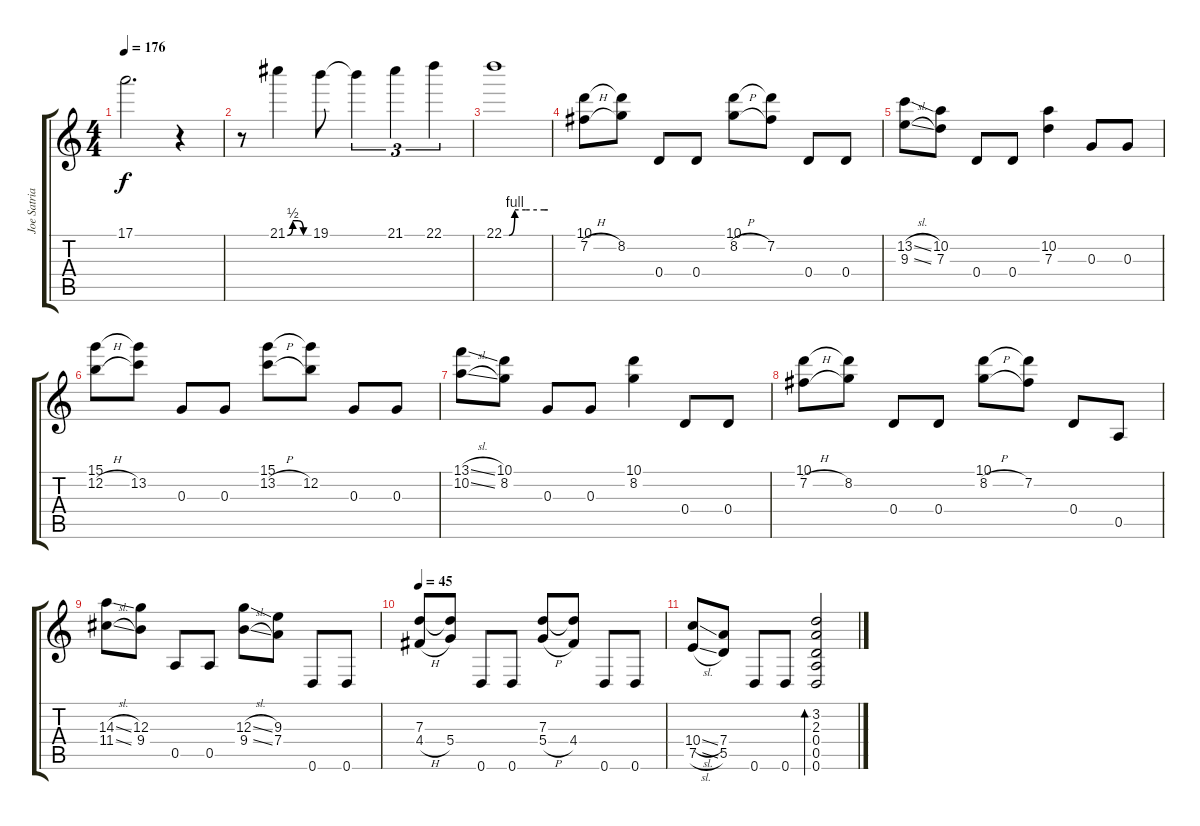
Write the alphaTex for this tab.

\track ("Joe Satriani" "Joe Satria") {instrument distortionguitar}
\staff {score tabs}
\tuning (E4 B3 G3 D3 A2 D2) {hide}
\ts (4 4)
\tempo 176
\clef g2
\ks c
17.1{t}.2{d dy f} r.4 |
r.8 21.1{be (custom 0 0 15 2 30 2 45 0 60 0)}.4 19.1.8 19.1{t}.4{tu (3 2)} 21.1.4{tu (3 2)} 22.1.4{tu (3 2)} |
22.1{be (custom 0 0 7 0 15 4 30 4 55 4 60 4)}.1 |
(10.1 7.2{h}).8 (10.1{t} 8.2).8 0.4.8 0.4.8 (10.1 8.2{h}).8 (10.1{t} 7.2).8 0.4.8 0.4.8 |
(13.2{sl} 9.3{sl}).8 (10.2 7.3).8 0.4.8 0.4.8 (10.2 7.3).4 0.3.8 0.3.8 |
(15.1 12.2{h}).8 (15.1{t} 13.2).8 0.3.8 0.3.8 (15.1 13.2{h}).8 (15.1{t} 12.2).8 0.3.8 0.3.8 |
(13.1{sl} 10.2{sl}).8 (10.1 8.2).8 0.3.8 0.3.8 (10.1 8.2).4 0.4.8 0.4.8 |
(10.1 7.2{h}).8 (10.1{t} 8.2).8 0.4.8 0.4.8 (10.1 8.2{h}).8 (10.1{t} 7.2).8 0.4.8 0.5.8 |
(14.3{sl} 11.4{sl}).8 (12.3 9.4).8 0.5.8 0.5.8 (12.3{sl} 9.4{sl}).8 (9.3 7.4).8 0.6.8 0.6.8 |
\tempo 80
\tempo 45
(7.3 4.4{h}).8 (7.3{t} 5.4).8 0.6.8 0.6.8 (7.3 5.4{h}).8 (7.3{t} 4.4).8 0.6.8 0.6.8 |
(10.4{sl} 7.5{sl}).8 (7.4 5.5).8 0.6.8 0.6.8 (3.2 2.3 0.4 0.5 0.6).2{bd 480}
